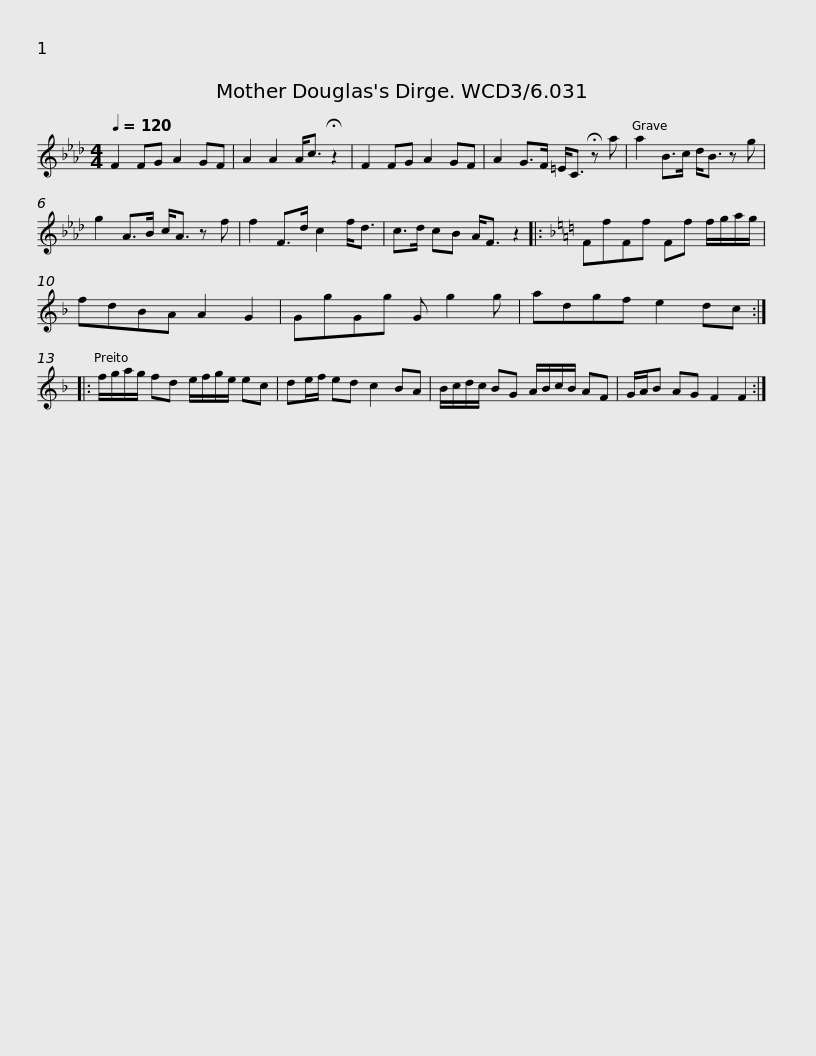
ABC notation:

X:1
L:1/8
Q:1/4=120
M:4/4
I:linebreak $
K:Fmin
V:1 treble
V:1
 F2 FG A2 GF | A2 A2 A<c !fermata!z2 | F2 FG A2 GF | A2 G>F =E<C !fermata!z a | a2 B>c d<B z g | %5
 g2 A>B c<A z f |$ f2 F>d c2 f<d | c>d cB A<F z2 |:[K:F] FfFf Ff f/g/a/g/ | fdBA A2 G2 | %10
 GgGg G g2 g |$ adgf e2 dc :: f/g/a/g/ fd e/f/g/e/ ec | de/f/ ed c2 BA | B/c/d/c/ BG A/B/c/B/ AF |$ %15
 G/A/B AG F2 F2 :| %16
